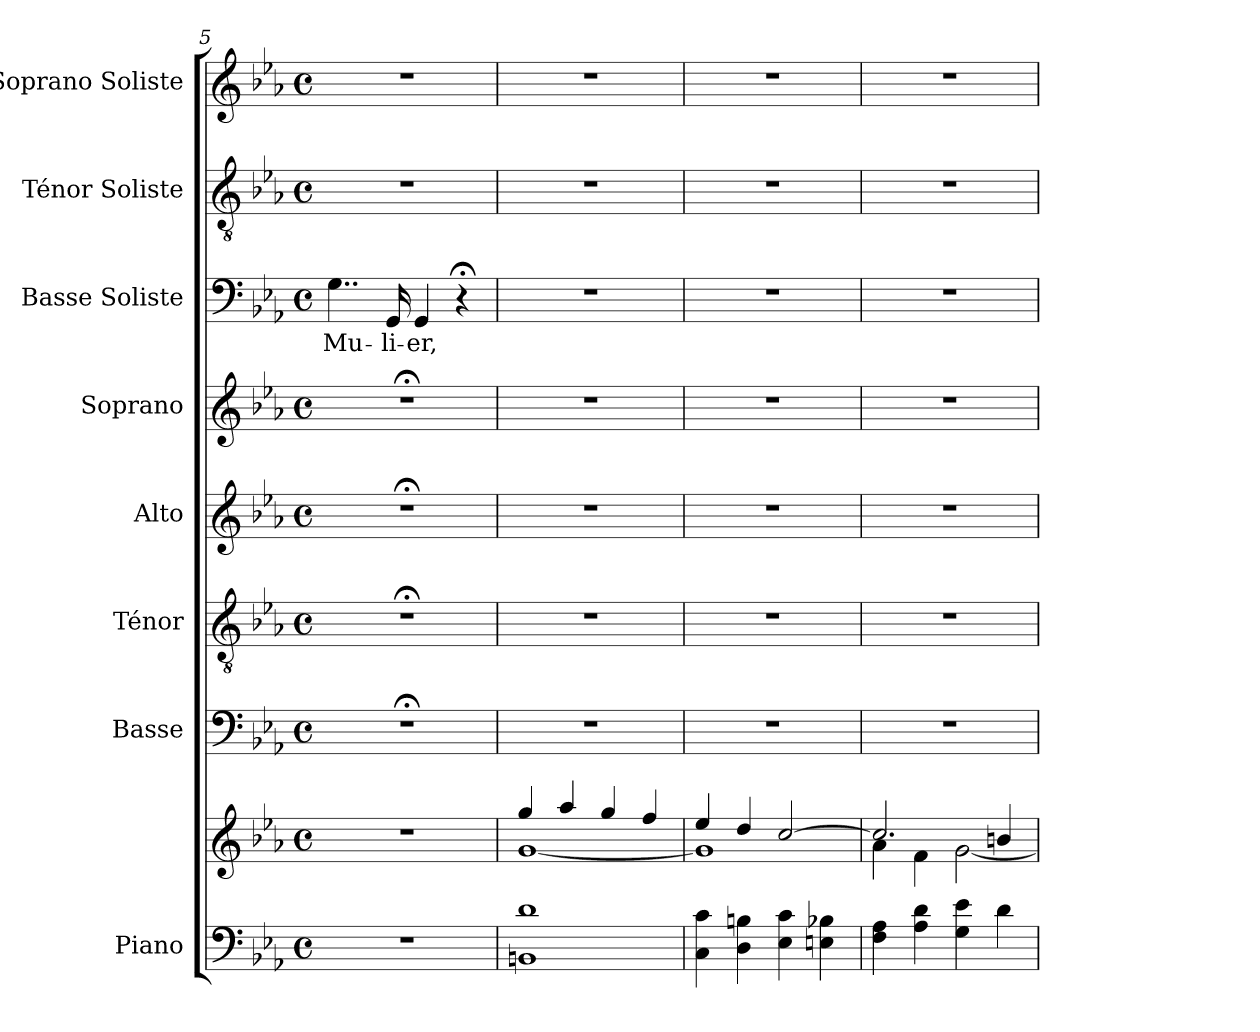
**kern	**kern	**kern	**kern	**kern	**kern	**kern	**text	**kern	**kern
*part8	*part8	*part7	*part6	*part5	*part4	*part3	*part3	*part2	*part1
*staff9	*staff8	*staff7	*staff6	*staff5	*staff4	*staff3	*staff3	*staff2	*staff1
*I"Piano	*	*I"Basse	*I"Ténor	*I"Alto	*I"Soprano	*I"Basse Soliste	*	*I"Ténor Soliste	*I"Soprano Soliste
*I'Pno.	*	*I'B.	*I'T.	*I'Alt.	*I'So.	*	*	*	*
*clefF4	*clefG2	*clefF4	*clefGv2	*clefG2	*clefG2	*clefF4	*	*clefGv2	*clefG2
*k[b-e-a-]	*k[b-e-a-]	*k[b-e-a-]	*k[b-e-a-]	*k[b-e-a-]	*k[b-e-a-]	*k[b-e-a-]	*	*k[b-e-a-]	*k[b-e-a-]
*M4/4	*M4/4	*M4/4	*M4/4	*M4/4	*M4/4	*M4/4	*	*M4/4	*M4/4
*met(c)	*met(c)	*met(c)	*met(c)	*met(c)	*met(c)	*met(c)	*	*met(c)	*met(c)
=5	=5	=5	=5	=5	=5	=5	=5	=5	=5
!	!	!	!	!	!	!	!LO:LY:b	!	!
1r	1r	1r;<	1r;<	1r;<	1r;<	4..G\	Mu-	1r	1r
!	!	!	!	!	!	!	!LO:LY:b	!	!
.	.	.	.	.	.	16GG/	-li-	.	.
!	!	!	!	!	!	!	!LO:LY:b	!	!
.	.	.	.	.	.	4GG/	-er,	.	.
.	.	.	.	.	.	4r;<	.	.	.
!!LO:LB:g=z
=6	=6	=6	=6	=6	=6	=6	=6	=6	=6
*	*^	*	*	*	*	*	*	*	*
1BBn 1d	4gg/	[1g	1r	1r	1r	1r	1r	.	1r	1r
.	4aa-/	.	.	.	.	.	.	.	.	.
.	4gg/	.	.	.	.	.	.	.	.	.
.	4ff/	.	.	.	.	.	.	.	.	.
=7	=7	=7	=7	=7	=7	=7	=7	=7	=7	=7
4C\ 4c\	4ee-/	1g]	1r	1r	1r	1r	1r	.	1r	1r
4D\ 4Bn\	4dd/	.	.	.	.	.	.	.	.	.
4E-\ 4c\	[2cc/	.	.	.	.	.	.	.	.	.
4En\ 4B-X\	.	.	.	.	.	.	.	.	.	.
=8	=8	=8	=8	=8	=8	=8	=8	=8	=8	=8
4F\ 4A-\	2.cc/]	4a-\	1r	1r	1r	1r	1r	.	1r	1r
4A-\ 4d\	.	4f\	.	.	.	.	.	.	.	.
4G\ 4e-\	.	[2g\	.	.	.	.	.	.	.	.
4d\	4bn/	.	.	.	.	.	.	.	.	.
*	*v	*v	*	*	*	*	*	*	*	*
=	=	=	=	=	=	=	=	=	=
*-	*-	*-	*-	*-	*-	*-	*-	*-	*-
